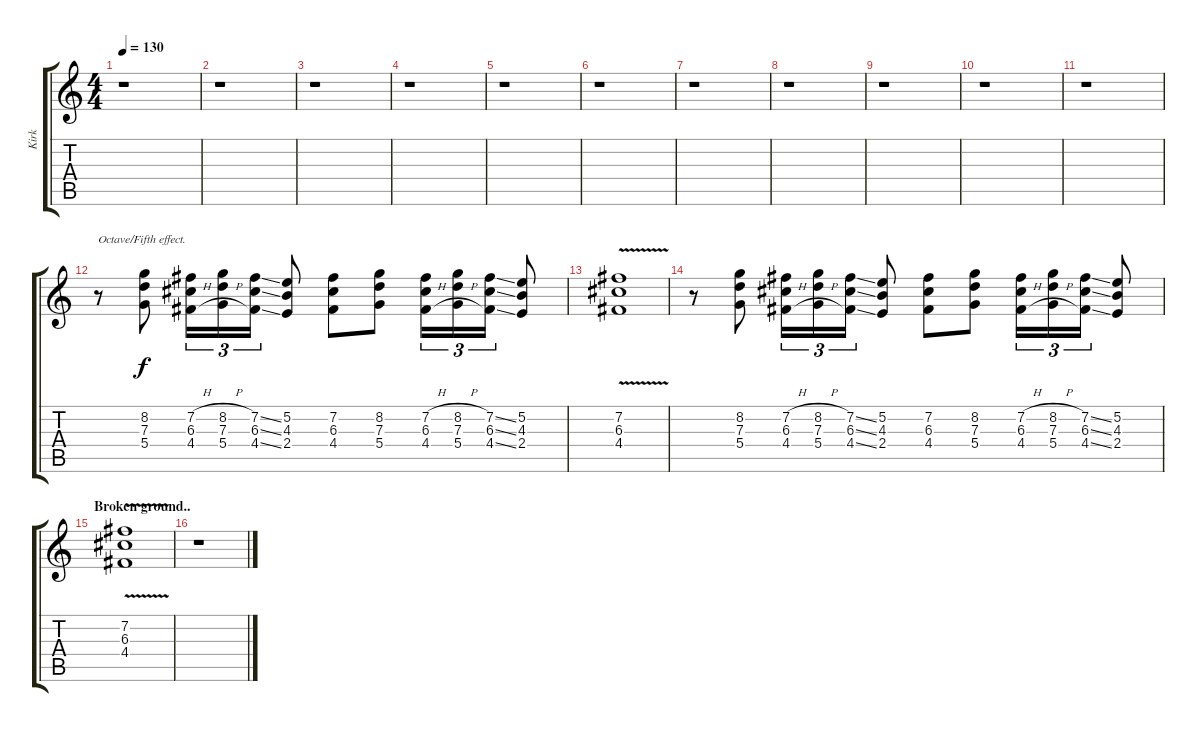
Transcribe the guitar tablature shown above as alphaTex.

\track ("Kirk" "Kirk") {instrument distortionguitar}
\staff {score tabs}
\tuning (E4 B3 G3 D3 A2 E2) {hide}
\ts (4 4)
\tempo 130
\clef g2
\ks c
r.1{dy f} |
r.1 |
r.1 |
r.1 |
r.1 |
r.1 |
\section ("" "")
r.1 |
r.1 |
r.1 |
r.1 |
r.1 |
r.8{txt "Octave/Fifth effect."} (8.2 7.3 5.4).8 (7.2{h} 6.3{h} 4.4{h}).16{tu (3 2)} (8.2{h} 7.3{h} 5.4{h}).16{tu (3 2)} (7.2{ss} 6.3{ss} 4.4{ss}).16{tu (3 2)} (5.2 4.3 2.4).8 (7.2 6.3 4.4).8 (8.2 7.3 5.4).8 (7.2{h} 6.3{h} 4.4{h}).16{tu (3 2)} (8.2{h} 7.3{h} 5.4{h}).16{tu (3 2)} (7.2{ss} 6.3{ss} 4.4{ss}).16{tu (3 2)} (5.2 4.3 2.4).8 |
(7.2{v} 6.3 4.4{v}).1 |
r.8 (8.2 7.3 5.4).8 (7.2{h} 6.3{h} 4.4{h}).16{tu (3 2)} (8.2{h} 7.3{h} 5.4{h}).16{tu (3 2)} (7.2{ss} 6.3{ss} 4.4{ss}).16{tu (3 2)} (5.2 4.3 2.4).8 (7.2 6.3 4.4).8 (8.2 7.3 5.4).8 (7.2{h} 6.3{h} 4.4{h}).16{tu (3 2)} (8.2{h} 7.3{h} 5.4{h}).16{tu (3 2)} (7.2{ss} 6.3{ss} 4.4{ss}).16{tu (3 2)} (5.2 4.3 2.4).8 |
\section ("" "Broken ground..")
(7.2{v} 6.3 4.4{v}).1 |
r.1
